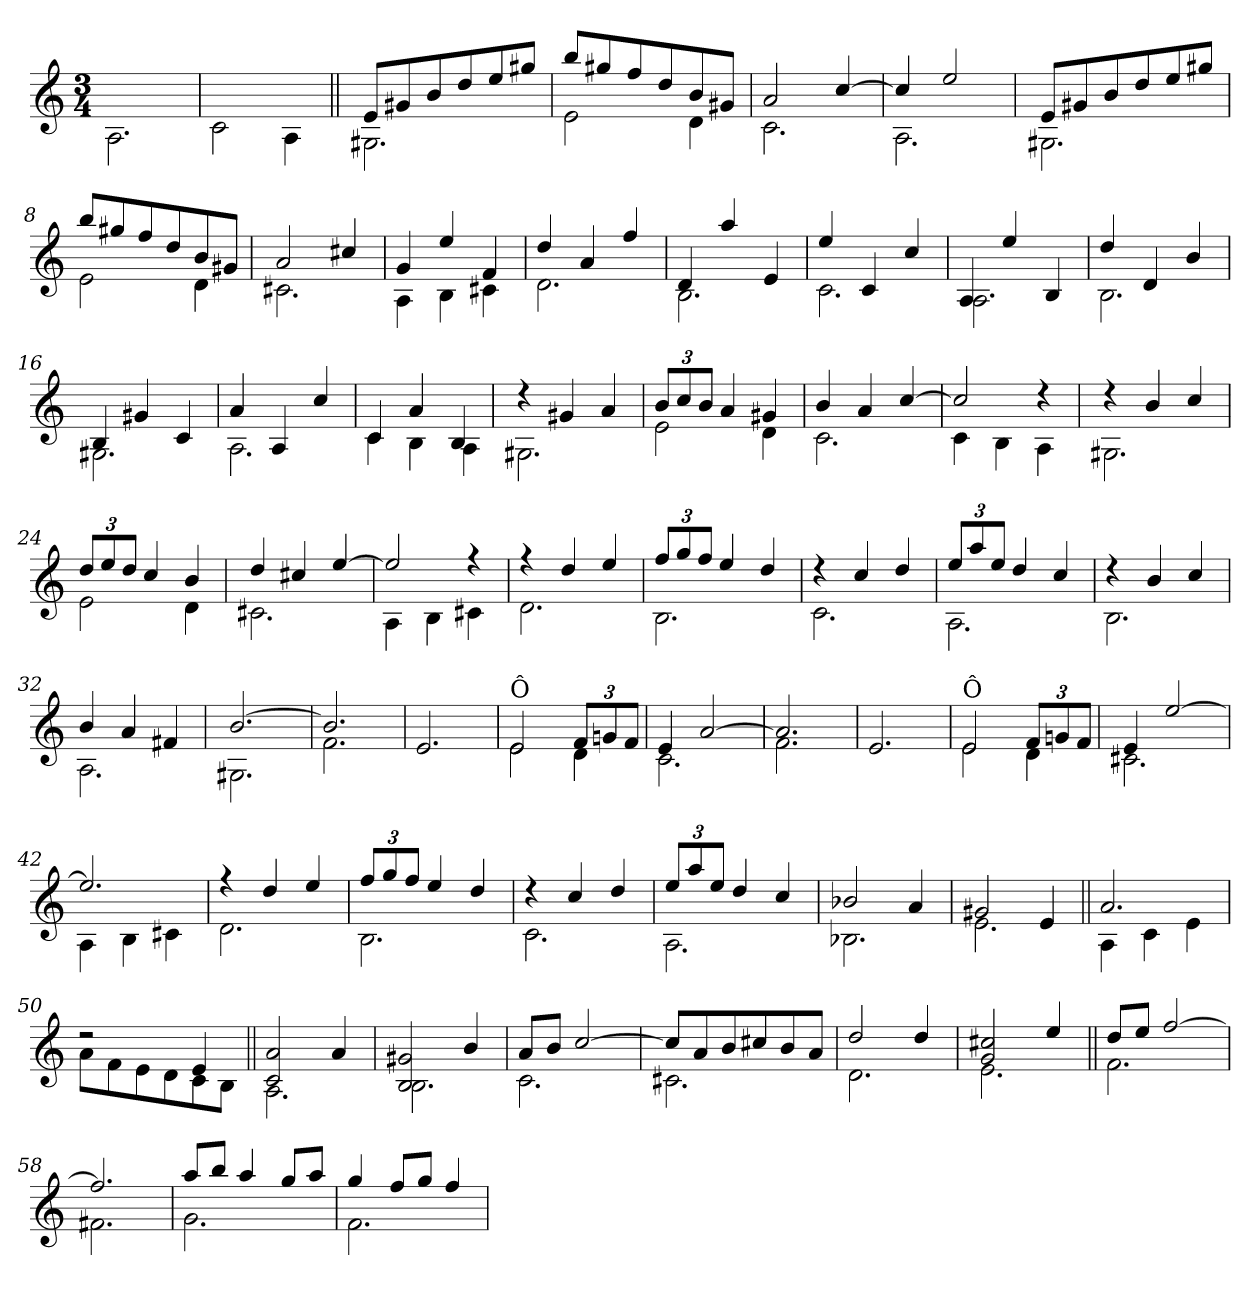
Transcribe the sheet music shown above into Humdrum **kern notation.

**kern
*part1
*staff1
*clefG2
*k[]
*C:
*M3/4
=1
2.A\
=2
2c\
4A\
=3||
*^
8e/L	2.G#X\
8g#X/	.
8b/	.
8dd/	.
8ee/	.
8gg#X/J	.
=4	=4
8bb/L	2e\
8gg#X/	.
8ff/	.
8dd/	.
8b/	4d\
8g#X/J	.
=5	=5
2a/	2.c\
[>4cc/	.
=6	=6
4cc/]	2.A\
2ee/	.
!!LO:LB:g=z	!!
=7	=7
8e/L	2.G#X\
8g#X/	.
8b/	.
8dd/	.
8ee/	.
8gg#X/J	.
=8	=8
8bb/L	2e\
8gg#X/	.
8ff/	.
8dd/	.
8b/	4d\
8g#X/J	.
=9	=9
2a/	2.c#X\
4cc#X/	.
=10	=10
4g/	4A\
4ee/	4B\
4f/	4c#X\
=11	=11
4dd/	2.d\
4a/	.
4ff/	.
=12	=12
4d/	2.B\
4aa/	.
4e/	.
!!LO:LB:g=z	!!
=13	=13
4ee/	2.c\
4c/	.
4cc/	.
=14	=14
4A/	2.A\
4ee/	.
4B/	.
=15	=15
4dd/	2.B\
4d/	.
4b/	.
=16	=16
4B/	2.G#X\
4g#X/	.
4c/	.
=17	=17
4a/	2.A\
4A/	.
4cc/	.
=18	=18
4c/	4c\
4a/	4B\
4B/	4A\
=19	=19
4r	2.G#X\
4g#X/	.
4a/	.
!!LO:LB:g=z	!!
=20	=20
12b/L	2e\
12cc/	.
12b/J	.
4a/	.
4g#X/	4d\
=21	=21
4b/	2.c\
4a/	.
[>4cc/	.
=22	=22
2cc/]	4c\
.	4B\
4r	4A\
=23	=23
4r	2.G#X\
4b/	.
4cc/	.
=24	=24
12dd/L	2e\
12ee/	.
12dd/J	.
4cc/	.
4b/	4d\
=25	=25
4dd/	2.c#X\
4cc#X/	.
[>4ee/	.
!!LO:LB:g=z	!!
=26	=26
2ee/]	4A\
.	4B\
4r	4c#X\
=27	=27
4r	2.d\
4dd/	.
4ee/	.
=28	=28
12ff/L	2.B\
12gg/	.
12ff/J	.
4ee/	.
4dd/	.
=29	=29
4r	2.c\
4cc/	.
4dd/	.
=30	=30
12ee/L	2.A\
12aa/	.
12ee/J	.
4dd/	.
4cc/	.
=31	=31
4r	2.B\
4b/	.
4cc/	.
=32	=32
4b/	2.A\
4a/	.
4f#X/	.
!!LO:LB:g=z	!!
=33	=33
[>2.b/	2.G#X\
=34	=34
2.b/]	2.f\
*v	*v
=35
2.e/
=36
*^
!LO:TX:a:t=Ô	!
2e/	2e\
12f/L	4d\
12gn/	.
12f/J	.
=37	=37
4e/	2.c\
[>2a/	.
=38	=38
2.a/]	2.f\
*v	*v
=39
2.e/
!!LO:LB:g=z
=40
*^
!LO:TX:a:t=Ô	!
2e/	2e\
12f/L	4d\
12gn/	.
12f/J	.
=41	=41
4e/	2.c#X\
[>2ee/	.
=42	=42
2.ee/]	4A\
.	4B\
.	4c#X\
=43	=43
4r	2.d\
4dd/	.
4ee/	.
=44	=44
12ff/L	2.B\
12gg/	.
12ff/J	.
4ee/	.
4dd/	.
=45	=45
4r	2.c\
4cc/	.
4dd/	.
=46	=46
12ee/L	2.A\
12aa/	.
12ee/J	.
4dd/	.
4cc/	.
!!LO:LB:g=z	!!
=47	=47
2b-X/	2.B-X\
4a/	.
=48	=48
2g#X/	2.e\
4e/	.
=49||	=49||
2.a/	4A\
.	4c\
.	4e\
=50	=50
2rdd	8a\L
.	8f\
.	8e\
.	8d\
4e/	8c\
.	8B\J
=51||	=51||
2c/ 2a/	2.A\
4a/	.
=52	=52
2B/ 2g#X/	2.B\
4b/	.
!!LO:LB:g=z	!!
=53	=53
8a/L	2.c\
8b/J	.
[>2cc/	.
=54	=54
8cc/L]	2.c#X\
8a/	.
8b/	.
8cc#X/	.
8b/	.
8a/J	.
=55	=55
2dd/	2.d\
4dd/	.
=56	=56
2g/ 2cc#X/	2.e\
4ee/	.
=57||	=57||
8dd/L	2.f\
8ee/J	.
[>2ff/	.
=58	=58
2.ff/]	2.f#X\
=59	=59
8aa/L	2.g\
8bb/J	.
4aa/	.
8gg/L	.
8aa/J	.
!!LO:PB:g=z	!!
=60	=60
4gg/	2.f\
8ff/L	.
8gg/J	.
4ff/	.
*v	*v
=
*-
